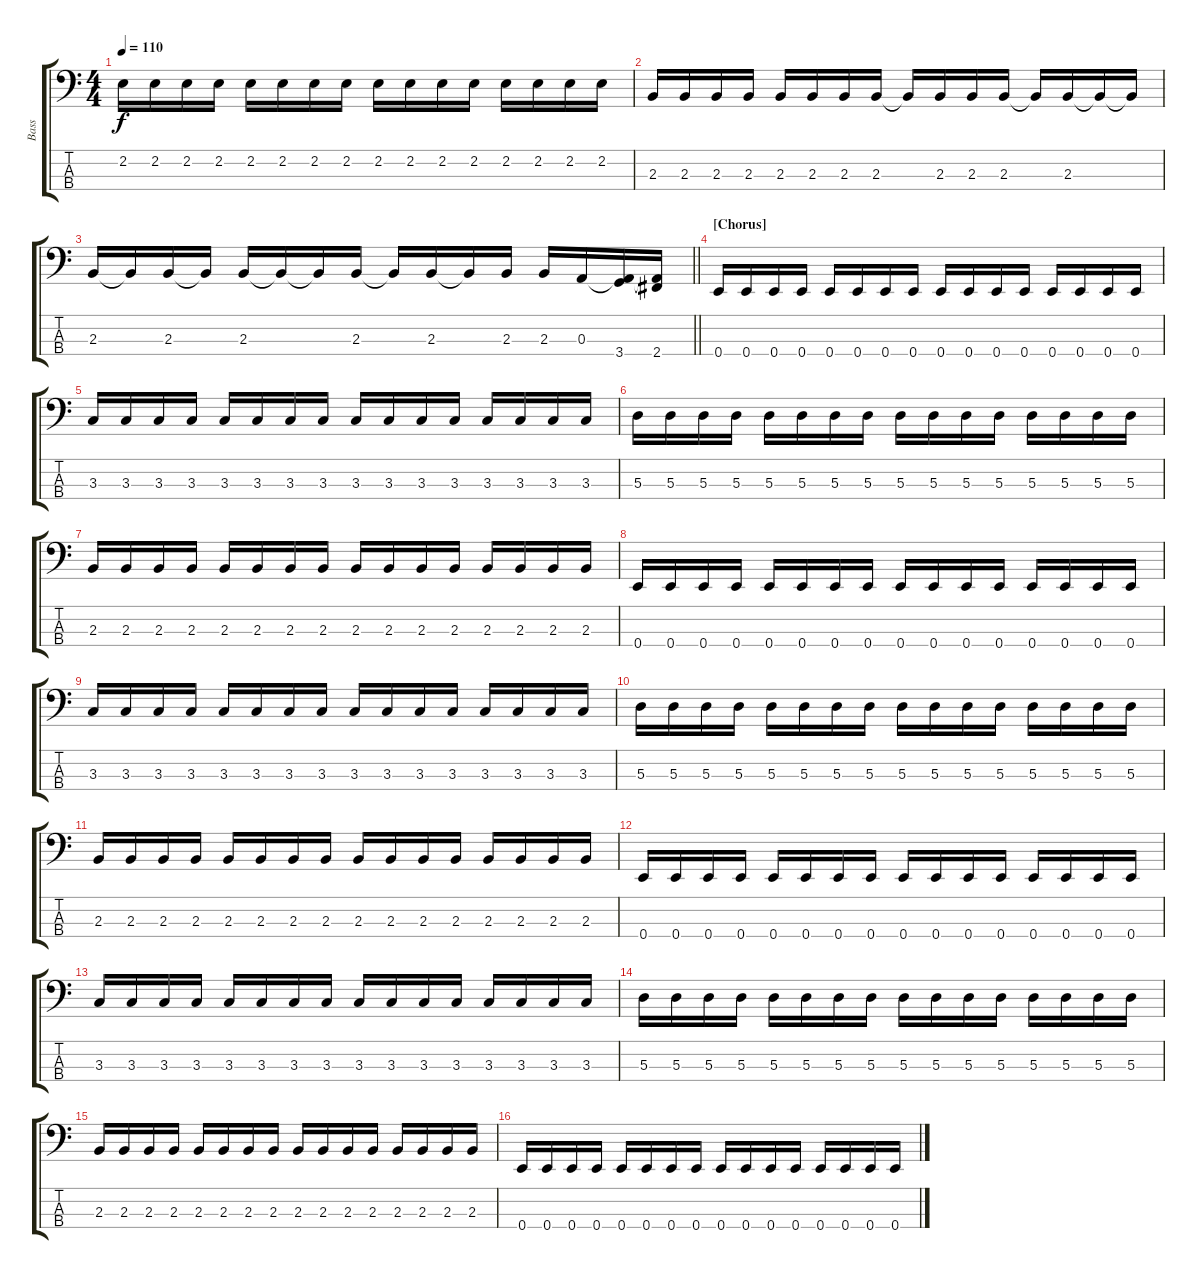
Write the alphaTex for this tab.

\track ("Bass" "Bass") {instrument electricbasspick}
\staff {score tabs}
\tuning (G2 D2 A1 E1) {hide}
\ts (4 4)
\tempo 110
\clef f4
\ks c
2.2.16{dy f} 2.2.16 2.2.16 2.2.16 2.2.16 2.2.16 2.2.16 2.2.16 2.2.16 2.2.16 2.2.16 2.2.16 2.2.16 2.2.16 2.2.16 2.2.16 |
2.3.16 2.3.16 2.3.16 2.3.16 2.3.16 2.3.16 2.3.16 2.3.16 2.3{t}.16 2.3.16 2.3.16 2.3.16 2.3{t}.16 2.3.16 2.3{t}.16 2.3{t}.16 |
\barLineRight lightlight
2.3.16 2.3{t}.16 2.3.16 2.3{t}.16 2.3.16 2.3{t}.16 2.3{t}.16 2.3.16 2.3{t}.16 2.3.16 2.3{t}.16 2.3.16 2.3.16 0.3.16 (0.3{t} 3.4).16 (0.3{t} 2.4).16 |
\section ("" "[Chorus]")
0.4.16 0.4.16 0.4.16 0.4.16 0.4.16 0.4.16 0.4.16 0.4.16 0.4.16 0.4.16 0.4.16 0.4.16 0.4.16 0.4.16 0.4.16 0.4.16 |
3.3.16 3.3.16 3.3.16 3.3.16 3.3.16 3.3.16 3.3.16 3.3.16 3.3.16 3.3.16 3.3.16 3.3.16 3.3.16 3.3.16 3.3.16 3.3.16 |
5.3.16 5.3.16 5.3.16 5.3.16 5.3.16 5.3.16 5.3.16 5.3.16 5.3.16 5.3.16 5.3.16 5.3.16 5.3.16 5.3.16 5.3.16 5.3.16 |
2.3.16 2.3.16 2.3.16 2.3.16 2.3.16 2.3.16 2.3.16 2.3.16 2.3.16 2.3.16 2.3.16 2.3.16 2.3.16 2.3.16 2.3.16 2.3.16 |
0.4.16 0.4.16 0.4.16 0.4.16 0.4.16 0.4.16 0.4.16 0.4.16 0.4.16 0.4.16 0.4.16 0.4.16 0.4.16 0.4.16 0.4.16 0.4.16 |
3.3.16 3.3.16 3.3.16 3.3.16 3.3.16 3.3.16 3.3.16 3.3.16 3.3.16 3.3.16 3.3.16 3.3.16 3.3.16 3.3.16 3.3.16 3.3.16 |
5.3.16 5.3.16 5.3.16 5.3.16 5.3.16 5.3.16 5.3.16 5.3.16 5.3.16 5.3.16 5.3.16 5.3.16 5.3.16 5.3.16 5.3.16 5.3.16 |
2.3.16 2.3.16 2.3.16 2.3.16 2.3.16 2.3.16 2.3.16 2.3.16 2.3.16 2.3.16 2.3.16 2.3.16 2.3.16 2.3.16 2.3.16 2.3.16 |
0.4.16 0.4.16 0.4.16 0.4.16 0.4.16 0.4.16 0.4.16 0.4.16 0.4.16 0.4.16 0.4.16 0.4.16 0.4.16 0.4.16 0.4.16 0.4.16 |
3.3.16 3.3.16 3.3.16 3.3.16 3.3.16 3.3.16 3.3.16 3.3.16 3.3.16 3.3.16 3.3.16 3.3.16 3.3.16 3.3.16 3.3.16 3.3.16 |
5.3.16 5.3.16 5.3.16 5.3.16 5.3.16 5.3.16 5.3.16 5.3.16 5.3.16 5.3.16 5.3.16 5.3.16 5.3.16 5.3.16 5.3.16 5.3.16 |
2.3.16 2.3.16 2.3.16 2.3.16 2.3.16 2.3.16 2.3.16 2.3.16 2.3.16 2.3.16 2.3.16 2.3.16 2.3.16 2.3.16 2.3.16 2.3.16 |
0.4.16 0.4.16 0.4.16 0.4.16 0.4.16 0.4.16 0.4.16 0.4.16 0.4.16 0.4.16 0.4.16 0.4.16 0.4.16 0.4.16 0.4.16 0.4.16
